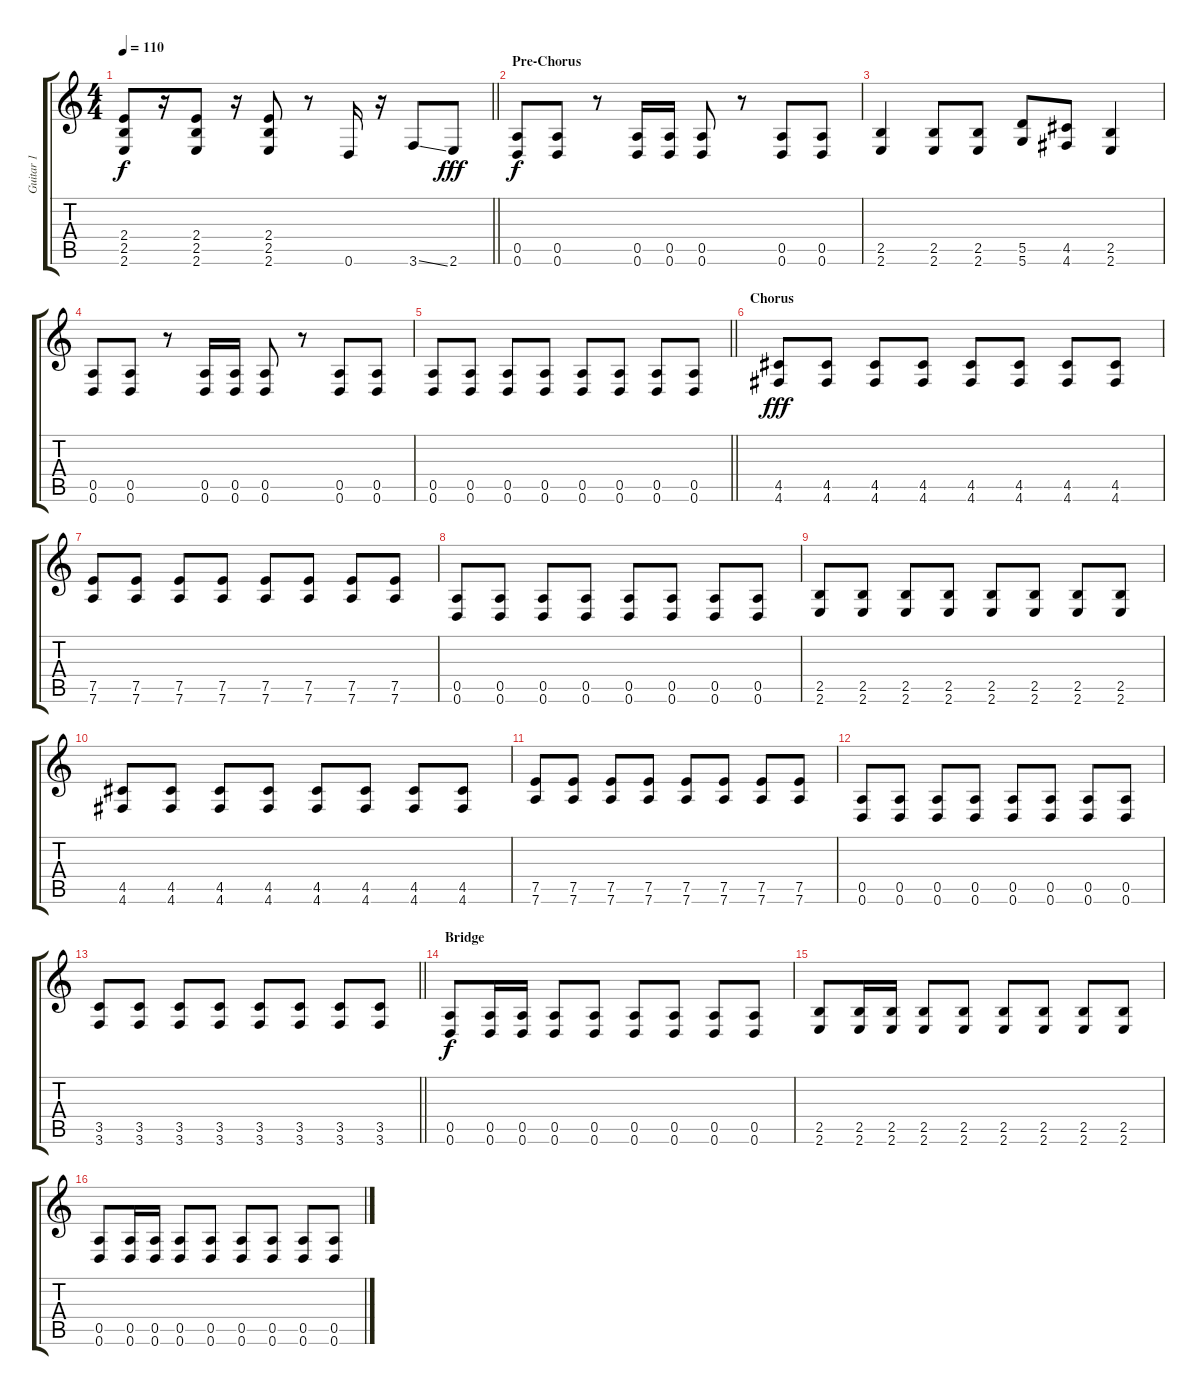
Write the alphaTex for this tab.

\track ("Guitar 1" "Guitar 1") {instrument distortionguitar}
\staff {score tabs}
\tuning (E4 B3 G3 D3 A2 D2) {hide}
\ts (4 4)
\tempo 110
\clef g2
\barLineRight lightlight
\ks c
(2.4 2.5 2.6).8{dy f} r.16 (2.4 2.5 2.6).8 r.16 (2.4 2.5 2.6).8 r.8 0.6.16 r.16 3.6{ss}.8 2.6.8{dy fff} |
\section ("" "Pre-Chorus")
(0.5 0.6).8{dy f} (0.5 0.6).8 r.8 (0.5 0.6).16 (0.5 0.6).16 (0.5 0.6).8 r.8 (0.5 0.6).8 (0.5 0.6).8 |
(2.5 2.6).4 (2.5 2.6).8 (2.5 2.6).8 (5.5 5.6).8 (4.5 4.6).8 (2.5 2.6).4 |
(0.5 0.6).8 (0.5 0.6).8 r.8 (0.5 0.6).16 (0.5 0.6).16 (0.5 0.6).8 r.8 (0.5 0.6).8 (0.5 0.6).8 |
\barLineRight lightlight
(0.5 0.6).8 (0.5 0.6).8 (0.5 0.6).8 (0.5 0.6).8 (0.5 0.6).8 (0.5 0.6).8 (0.5 0.6).8 (0.5 0.6).8 |
\section ("" "Chorus")
(4.5 4.6).8{dy fff} (4.5 4.6).8 (4.5 4.6).8 (4.5 4.6).8 (4.5 4.6).8 (4.5 4.6).8 (4.5 4.6).8 (4.5 4.6).8 |
(7.5 7.6).8 (7.5 7.6).8 (7.5 7.6).8 (7.5 7.6).8 (7.5 7.6).8 (7.5 7.6).8 (7.5 7.6).8 (7.5 7.6).8 |
(0.5 0.6).8 (0.5 0.6).8 (0.5 0.6).8 (0.5 0.6).8 (0.5 0.6).8 (0.5 0.6).8 (0.5 0.6).8 (0.5 0.6).8 |
(2.5 2.6).8 (2.5 2.6).8 (2.5 2.6).8 (2.5 2.6).8 (2.5 2.6).8 (2.5 2.6).8 (2.5 2.6).8 (2.5 2.6).8 |
(4.5 4.6).8 (4.5 4.6).8 (4.5 4.6).8 (4.5 4.6).8 (4.5 4.6).8 (4.5 4.6).8 (4.5 4.6).8 (4.5 4.6).8 |
(7.5 7.6).8 (7.5 7.6).8 (7.5 7.6).8 (7.5 7.6).8 (7.5 7.6).8 (7.5 7.6).8 (7.5 7.6).8 (7.5 7.6).8 |
(0.5 0.6).8 (0.5 0.6).8 (0.5 0.6).8 (0.5 0.6).8 (0.5 0.6).8 (0.5 0.6).8 (0.5 0.6).8 (0.5 0.6).8 |
\barLineRight lightlight
(3.5 3.6).8 (3.5 3.6).8 (3.5 3.6).8 (3.5 3.6).8 (3.5 3.6).8 (3.5 3.6).8 (3.5 3.6).8 (3.5 3.6).8 |
\section ("" "Bridge")
(0.5 0.6).8{dy f} (0.5 0.6).16 (0.5 0.6).16 (0.5 0.6).8 (0.5 0.6).8 (0.5 0.6).8 (0.5 0.6).8 (0.5 0.6).8 (0.5 0.6).8 |
(2.5 2.6).8 (2.5 2.6).16 (2.5 2.6).16 (2.5 2.6).8 (2.5 2.6).8 (2.5 2.6).8 (2.5 2.6).8 (2.5 2.6).8 (2.5 2.6).8 |
(0.5 0.6).8 (0.5 0.6).16 (0.5 0.6).16 (0.5 0.6).8 (0.5 0.6).8 (0.5 0.6).8 (0.5 0.6).8 (0.5 0.6).8 (0.5 0.6).8
